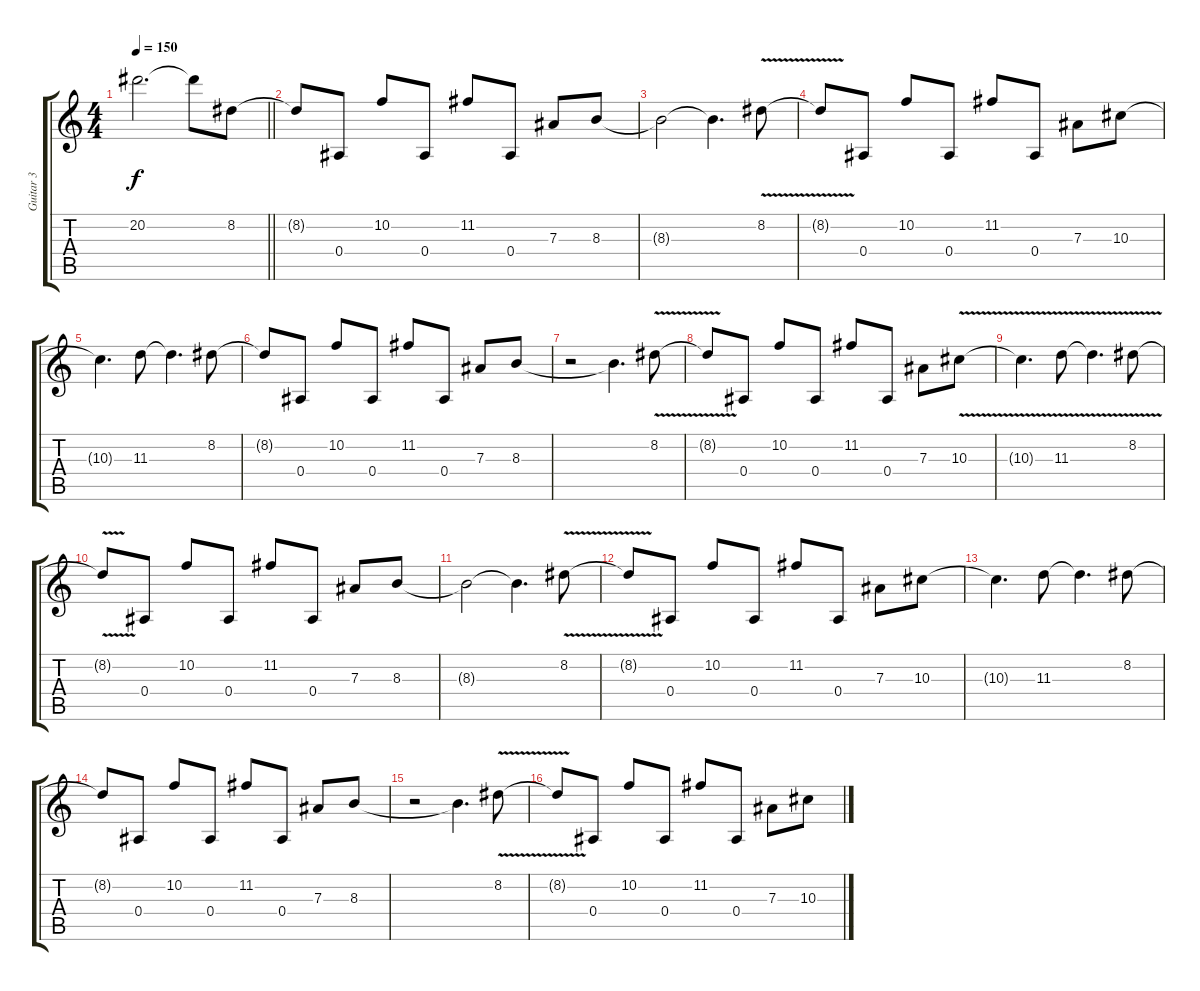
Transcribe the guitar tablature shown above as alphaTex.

\track ("Guitar 3" "Guitar 3") {instrument distortionguitar}
\staff {score tabs}
\tuning (C4 G3 Eb3 Bb2 F2 C2) {hide}
\ts (4 4)
\tempo 150
\clef g2
\barLineRight lightlight
\ks c
20.2{t}.2{d dy f} 20.2{t}.8 8.2.8 |
8.2{t}.8 0.4.8 10.2.8 0.4.8 11.2.8 0.4.8 7.3.8 8.3.8 |
8.3{t}.2 8.3{t}.4{d} 8.2{v}.8 |
8.2{t}.8 0.4.8 10.2.8 0.4.8 11.2.8 0.4.8 7.3.8 10.3.8 |
10.3{t}.4{d} 11.3.8 11.3{t}.4{d} 8.2.8 |
8.2{t}.8 0.4.8 10.2.8 0.4.8 11.2.8 0.4.8 7.3.8 8.3.8 |
r.2 8.3{t}.4{d} 8.2{v}.8 |
8.2{t}.8 0.4.8 10.2.8 0.4.8 11.2.8 0.4.8 7.3.8 10.3{v}.8 |
10.3{t}.4{d} 11.3{v}.8 11.3{t}.4{d} 8.2{v}.8 |
8.2{t}.8 0.4.8 10.2.8 0.4.8 11.2.8 0.4.8 7.3.8 8.3.8 |
8.3{t}.2 8.3{t}.4{d} 8.2{v}.8 |
8.2{t}.8 0.4.8 10.2.8 0.4.8 11.2.8 0.4.8 7.3.8 10.3.8 |
10.3{t}.4{d} 11.3.8 11.3{t}.4{d} 8.2.8 |
8.2{t}.8 0.4.8 10.2.8 0.4.8 11.2.8 0.4.8 7.3.8 8.3.8 |
r.2 8.3{t}.4{d} 8.2{v}.8 |
8.2{t}.8 0.4.8 10.2.8 0.4.8 11.2.8 0.4.8 7.3.8 10.3.8
